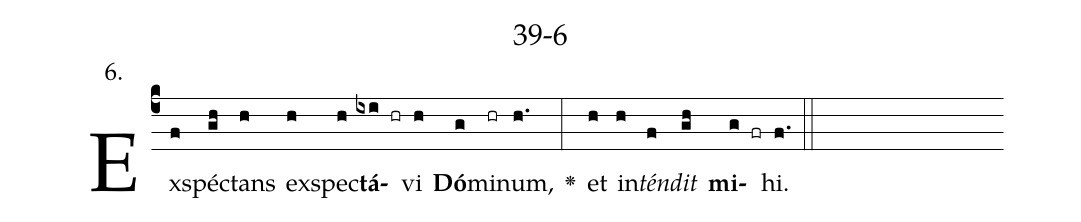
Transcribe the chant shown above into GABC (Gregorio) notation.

name: 39-6;
annotation: 6.;
%%
(c4)Ex(f)spéc(gh)tans(h) ex(h)spec(h)<b>tá</b>(ixi hr)vi(h) <b>Dó</b>(g)mi(hr)num,(h.) <v>\greheightstar</v>(:) et(h) in(h)<i>tén</i>(f)<i>dit</i>(gh) <b>mi</b>(g fr)hi.(f.) (::)


%E(h) u(h) o(f) u(gh) a(g) e.(f.) (::)
